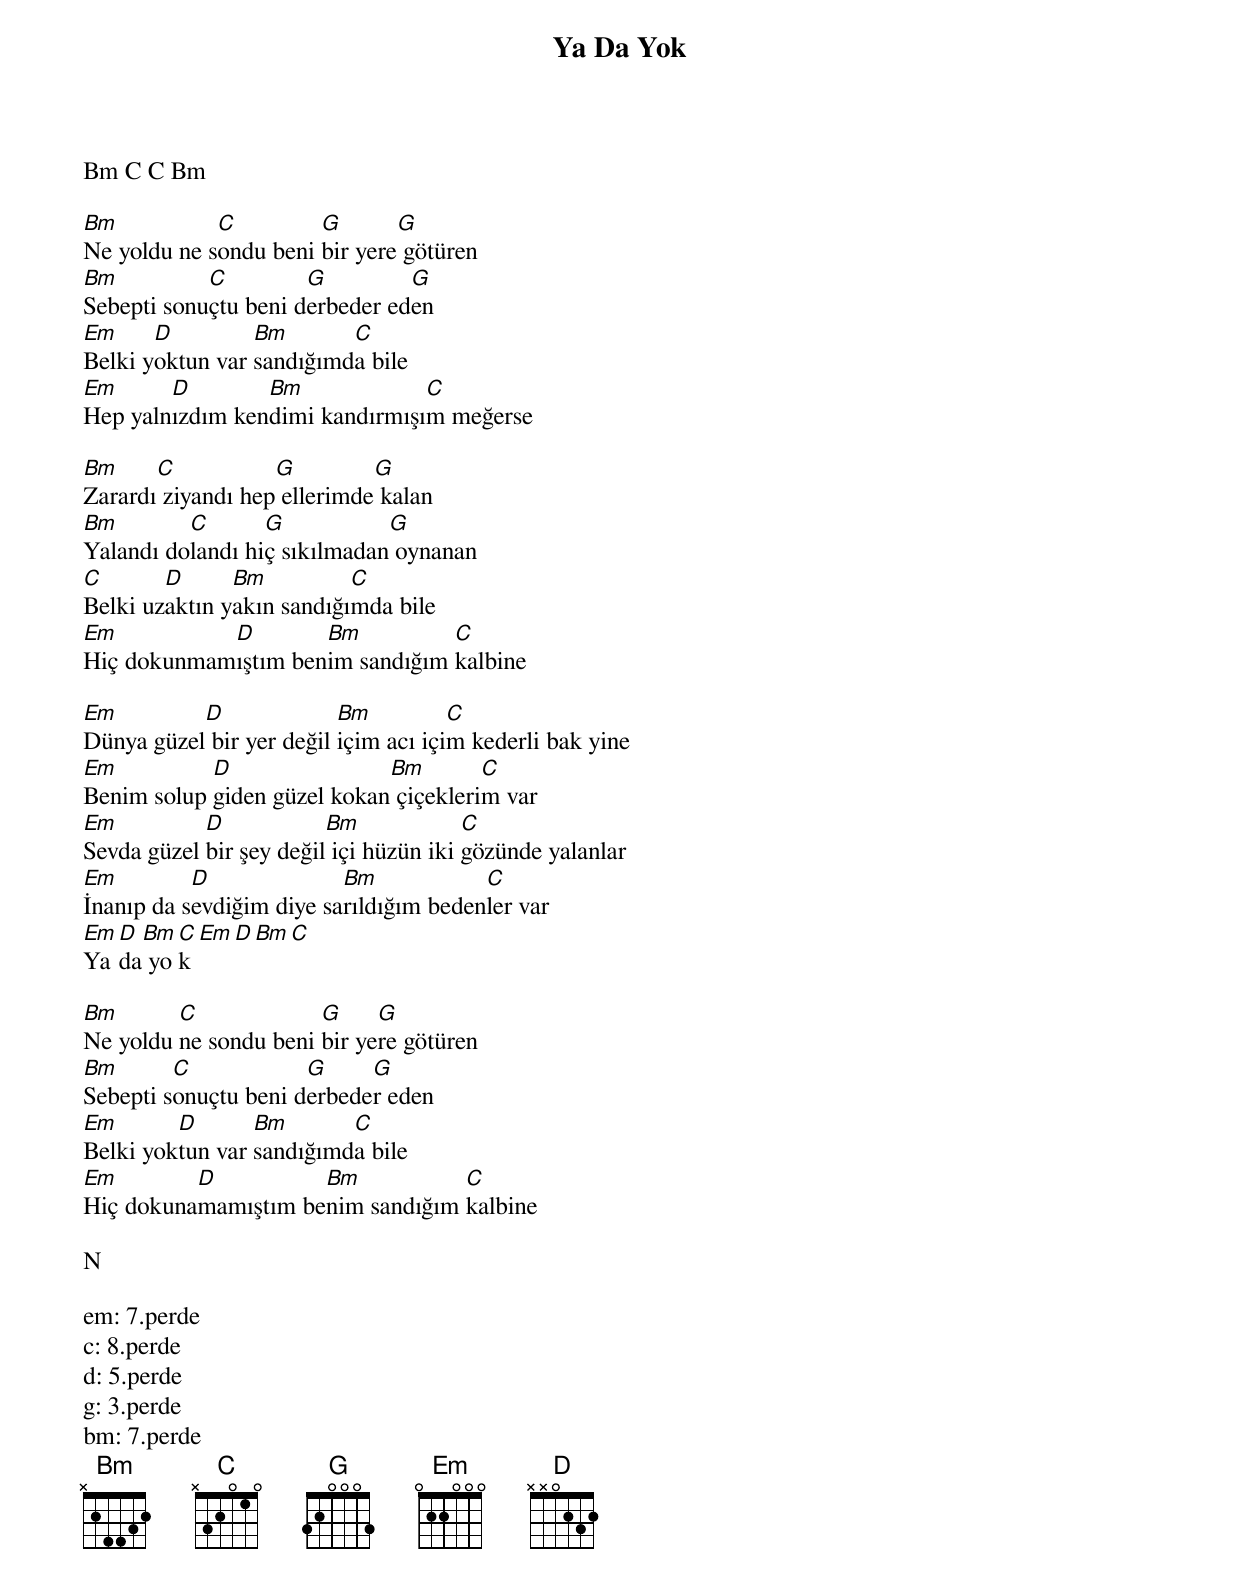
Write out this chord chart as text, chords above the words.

{title: Ya Da Yok}
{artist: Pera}

Bm C C Bm

Bm           C         G       G
Ne yoldu ne sondu beni bir yere götüren
Bm          C         G         G
Sebepti sonuçtu beni derbeder eden
Em     D         Bm       C
Belki yoktun var sandığımda bile
Em      D        Bm             C
Hep yalnızdım kendimi kandırmışım meğerse

Bm     C           G         G
Zarardı ziyandı hep ellerimde kalan
Bm        C       G           G
Yalandı dolandı hiç sıkılmadan oynanan
C       D      Bm          C
Belki uzaktın yakın sandığımda bile
Em          D        Bm          C
Hiç dokunmamıştım benim sandığım kalbine

Em         D              Bm          C
Dünya güzel bir yer değil içim acı içim kederli bak yine
Em          D                Bm        C
Benim solup giden güzel kokan çiçeklerim var
Em          D            Bm             C
Sevda güzel bir şey değil içi hüzün iki gözünde yalanlar
Em         D              Bm            C
İnanıp da sevdiğim diye sarıldığım bedenler var
Em D Bm C  Em D Bm C
Ya da yok

Bm       C             G     G
Ne yoldu ne sondu beni bir yere götüren
Bm       C            G     G
Sebepti sonuçtu beni derbeder eden
Em       D       Bm       C
Belki yoktun var sandığımda bile
Em        D          Bm           C
Hiç dokunamamıştım benim sandığım kalbine

N

em: 7.perde
c: 8.perde
d: 5.perde
g: 3.perde
bm: 7.perde
